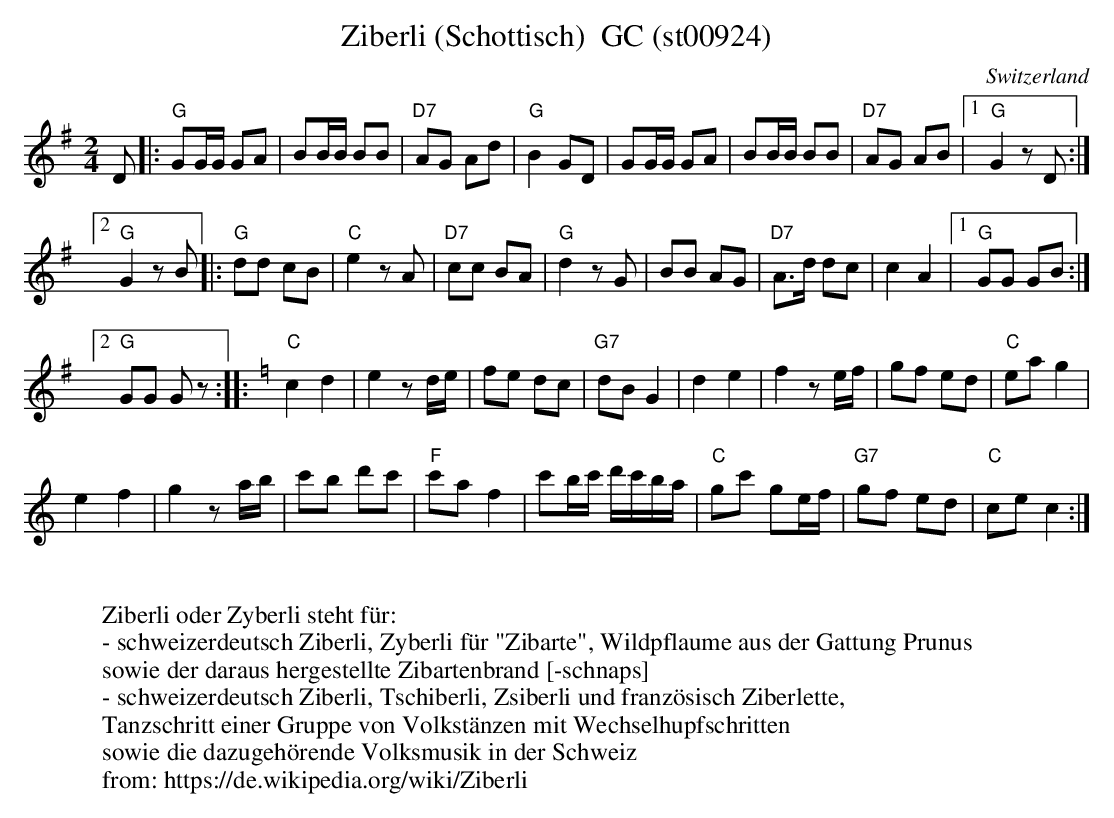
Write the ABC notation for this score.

X:1
T: Ziberli (Schottisch)  GC (st00924)
O:Switzerland
M:2/4
L:1/8
K:G major
D |: "G"GG/G/ GA | BB/B/ BB | "D7"AG Ad | "G"B2GD | GG/G/ GA | BB/B/ BB | "D7"AG AB |1 "G"G2zD :|2
"G"G2zB |: "G"dd cB | "C"e2zA | "D7"cc BA | "G"d2zG | BB AG | "D7"A>d dc | c2A2 |1 "G"GG GB :|2
"G"GG Gz :: [K:C] "C"c2d2 | e2zd/e/ | fe dc | "G7"dBG2 | d2e2 | f2ze/f/ | gf ed | "C"eag2 |
e2f2 | g2za/b/ | c'b d'c' | "F"c'af2 | c'b/c'/ d'/c'/b/a/ | "C"gc' ge/f/ | "G7"gf ed | "C"cec2 :|
W:
W: Ziberli oder Zyberli steht für:
W: - schweizerdeutsch Ziberli, Zyberli für "Zibarte", Wildpflaume aus der Gattung Prunus
W:   sowie der daraus hergestellte Zibartenbrand [-schnaps]
W: - schweizerdeutsch Ziberli, Tschiberli, Zsiberli und französisch Ziberlette,
W: Tanzschritt einer Gruppe von Volkstänzen mit Wechselhupfschritten
W:   sowie die dazugehörende Volksmusik in der Schweiz
W:  from: https://de.wikipedia.org/wiki/Ziberli
